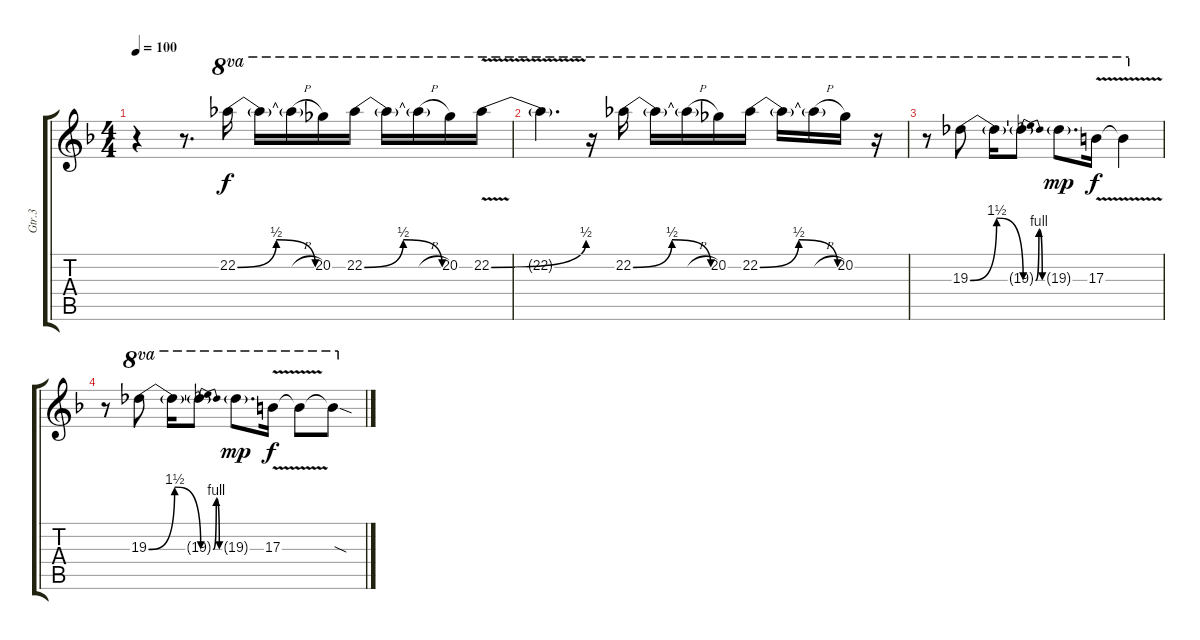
\track ("Gtr.3" "Gtr.3") {instrument distortionguitar}
\staff {score tabs}
\tuning (Eb4 Bb3 Gb3 Db3 Ab2 Eb2) {hide}
\ts (4 4)
\tempo 100
\clef g2
\ks dminor
r.4{dy f} r.8{d} 22.2{be (bendrelease 0 0 25 2 35 2 60 0)}.16{ot 8va} 22.2{t}.16{ot 8va} 22.2{h t}.16{ot 8va} 20.2.16{ot 8va} 22.2{be (bendrelease 0 0 25 2 35 2 60 0)}.16{ot 8va} 22.2{t}.16{ot 8va} 22.2{h t}.16{ot 8va} 20.2.16{ot 8va} 22.2{be (bend 0 0 60 2) v}.16{ot 8va} |
22.2{t}.4{d ot 8va} r.16{ot 8va} 22.2{be (bendrelease 0 0 25 2 35 2 60 0)}.16{ot 8va} 22.2{t}.16{ot 8va} 22.2{h t}.16{ot 8va} 20.2.16{ot 8va} 22.2{be (bendrelease 0 0 25 2 35 2 60 0)}.16{ot 8va} 22.2{t}.16{ot 8va} 22.2{h t}.16{ot 8va} 20.2.16{ot 8va} r.16{ot 8va} |
r.8{ot 8va} 19.3{be (bendrelease 0 0 25 6 35 6 60 0)}.8{ot 8va} 19.3{t}.16{ot 8va} 19.3{be (bendrelease 0 0 10 4 30 4 60 0) t}.8{d ot 8va} 19.3{g}.8{d ot 8va dy mp} 17.3{v}.16{ot 8va dy f} 17.3{t}.4{ot 8va} |
r.8 19.3{be (bendrelease 0 0 25 6 35 6 60 0)}.8{ot 8va} 19.3{t}.16{ot 8va} 19.3{be (bendrelease 0 0 10 4 30 4 60 0) t}.8{d ot 8va} 19.3{g}.8{d ot 8va dy mp} 17.3{v}.16{ot 8va dy f} 17.3{t}.8{ot 8va} 17.3{sod t}.8{ot 8va}
